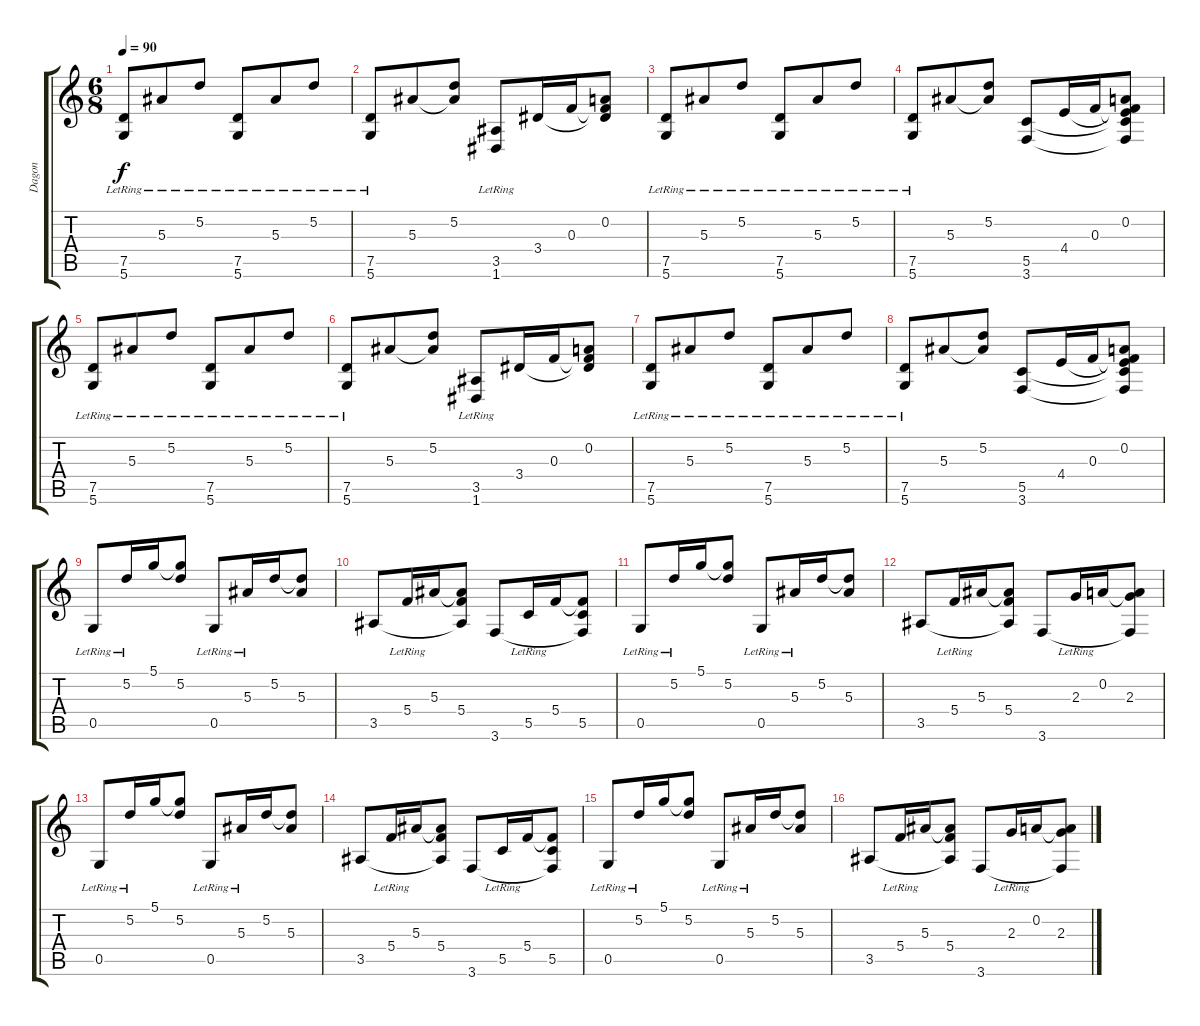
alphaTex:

\track ("Dagon" "Dagon") {instrument distortionguitar}
\staff {score tabs}
\tuning (D4 A3 F3 C3 G2 D2) {hide}
\ts (6 8)
\tempo 90
\clef g2
\ks c
(7.5{lr} 5.6{lr}).8{dy f} 5.3{lr}.8 5.2{lr}.8 (7.5{lr} 5.6{lr}).8 5.3{lr}.8 5.2{lr}.8 |
(7.5{lr} 5.6{lr}).8 5.3.8 (5.2 5.3{t}).8 (3.5{lr} 1.6{lr}).8 3.4.16 0.3.16 (0.2 0.3{t} 3.4{t}).8 |
(7.5{lr} 5.6{lr}).8 5.3{lr}.8 5.2{lr}.8 (7.5{lr} 5.6{lr}).8 5.3{lr}.8 5.2{lr}.8 |
(7.5{lr} 5.6{lr}).8 5.3.8 (5.2 5.3{t}).8 (5.5 3.6).8 4.4.16 0.3.16 (0.2 0.3{t} 4.4{t} 5.5{t} 3.6{t}).8 |
(7.5{lr} 5.6{lr}).8 5.3{lr}.8 5.2{lr}.8 (7.5{lr} 5.6{lr}).8 5.3{lr}.8 5.2{lr}.8 |
(7.5{lr} 5.6{lr}).8 5.3.8 (5.2 5.3{t}).8 (3.5{lr} 1.6{lr}).8 3.4.16 0.3.16 (0.2 0.3{t} 3.4{t}).8 |
(7.5{lr} 5.6{lr}).8 5.3{lr}.8 5.2{lr}.8 (7.5{lr} 5.6{lr}).8 5.3{lr}.8 5.2{lr}.8 |
(7.5{lr} 5.6{lr}).8 5.3.8 (5.2 5.3{t}).8 (5.5 3.6).8 4.4.16 0.3.16 (0.2 0.3{t} 4.4{t} 5.5{t} 3.6{t}).8 |
0.5{lr}.8 5.2{lr}.16 5.1.16 (5.1{t} 5.2).8 0.5{lr}.8 5.3{lr}.16 5.2.16 (5.2{t} 5.3).8 |
3.5.8 5.4{lr}.16 5.3.16 (5.3{t} 5.4 3.5{t}).8 3.6.8 5.5{lr}.16 5.4.16 (5.4{t} 5.5 3.6{t}).8 |
0.5{lr}.8 5.2{lr}.16 5.1.16 (5.1{t} 5.2).8 0.5{lr}.8 5.3{lr}.16 5.2.16 (5.2{t} 5.3).8 |
3.5.8 5.4{lr}.16 5.3.16 (5.3{t} 5.4 3.5{t}).8 3.6.8 2.3{lr}.16 0.2.16 (0.2{t} 2.3 3.6{t}).8 |
0.5{lr}.8 5.2{lr}.16 5.1.16 (5.1{t} 5.2).8 0.5{lr}.8 5.3{lr}.16 5.2.16 (5.2{t} 5.3).8 |
3.5.8 5.4{lr}.16 5.3.16 (5.3{t} 5.4 3.5{t}).8 3.6.8 5.5{lr}.16 5.4.16 (5.4{t} 5.5 3.6{t}).8 |
0.5{lr}.8 5.2{lr}.16 5.1.16 (5.1{t} 5.2).8 0.5{lr}.8 5.3{lr}.16 5.2.16 (5.2{t} 5.3).8 |
3.5.8 5.4{lr}.16 5.3.16 (5.3{t} 5.4 3.5{t}).8 3.6.8 2.3{lr}.16 0.2.16 (0.2{t} 2.3 3.6{t}).8
